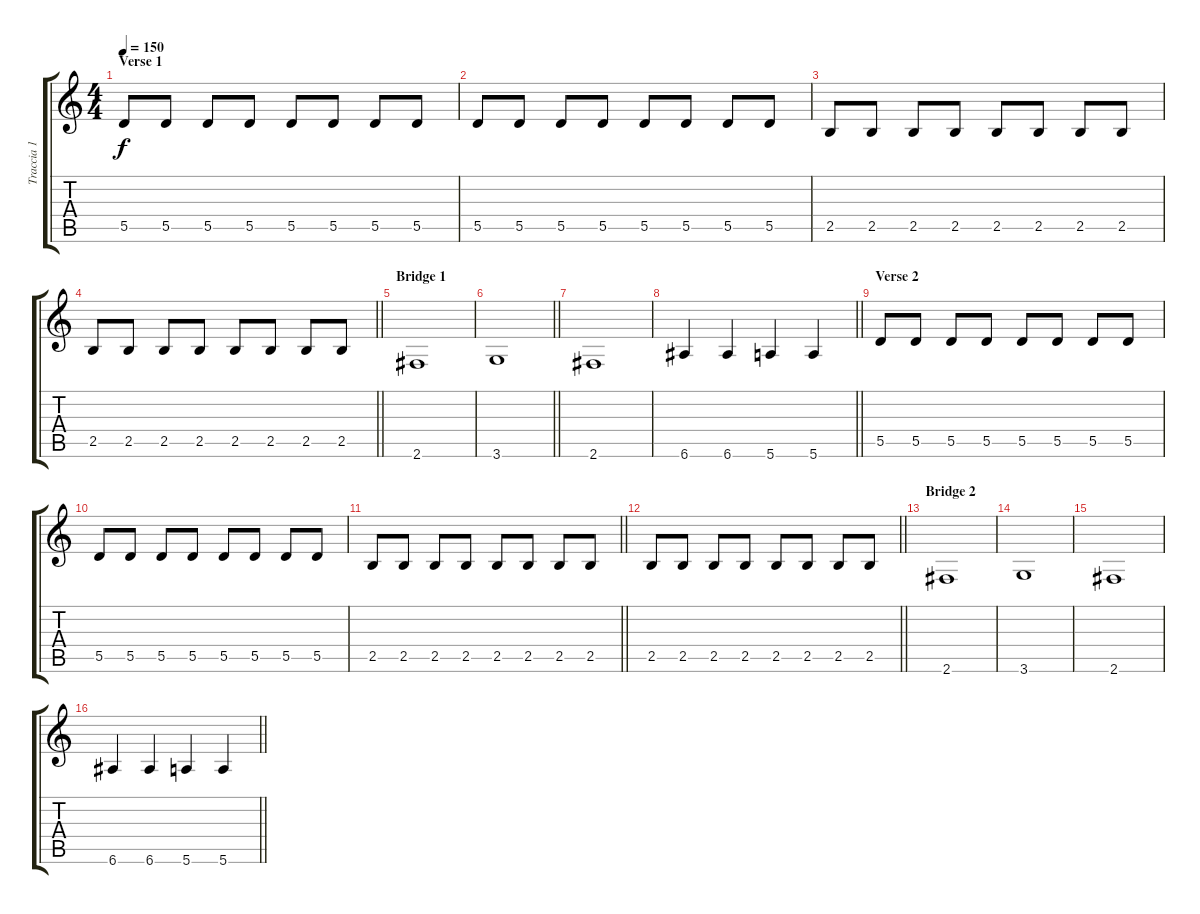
\track ("Traccia 1" "Traccia 1") {instrument electricbassfinger}
\staff {score tabs}
\tuning (E4 B3 G3 D3 A2 E2) {hide}
\ts (4 4)
\section ("" "Verse 1")
\tempo 150
\clef g2
\ks c
5.5.8{dy f} 5.5.8 5.5.8 5.5.8 5.5.8 5.5.8 5.5.8 5.5.8 |
5.5.8 5.5.8 5.5.8 5.5.8 5.5.8 5.5.8 5.5.8 5.5.8 |
2.5.8 2.5.8 2.5.8 2.5.8 2.5.8 2.5.8 2.5.8 2.5.8 |
\barLineRight lightlight
2.5.8 2.5.8 2.5.8 2.5.8 2.5.8 2.5.8 2.5.8 2.5.8 |
\section ("" "Bridge 1")
2.6.1 |
\barLineRight lightlight
3.6.1 |
2.6.1 |
\barLineRight lightlight
6.6.4 6.6.4 5.6.4 5.6.4 |
\section ("" "Verse 2")
5.5.8 5.5.8 5.5.8 5.5.8 5.5.8 5.5.8 5.5.8 5.5.8 |
5.5.8 5.5.8 5.5.8 5.5.8 5.5.8 5.5.8 5.5.8 5.5.8 |
\barLineRight lightlight
2.5.8 2.5.8 2.5.8 2.5.8 2.5.8 2.5.8 2.5.8 2.5.8 |
\barLineRight lightlight
2.5.8 2.5.8 2.5.8 2.5.8 2.5.8 2.5.8 2.5.8 2.5.8 |
\section ("" "Bridge 2")
2.6.1 |
3.6.1 |
2.6.1 |
\barLineRight lightlight
6.6.4 6.6.4 5.6.4 5.6.4
